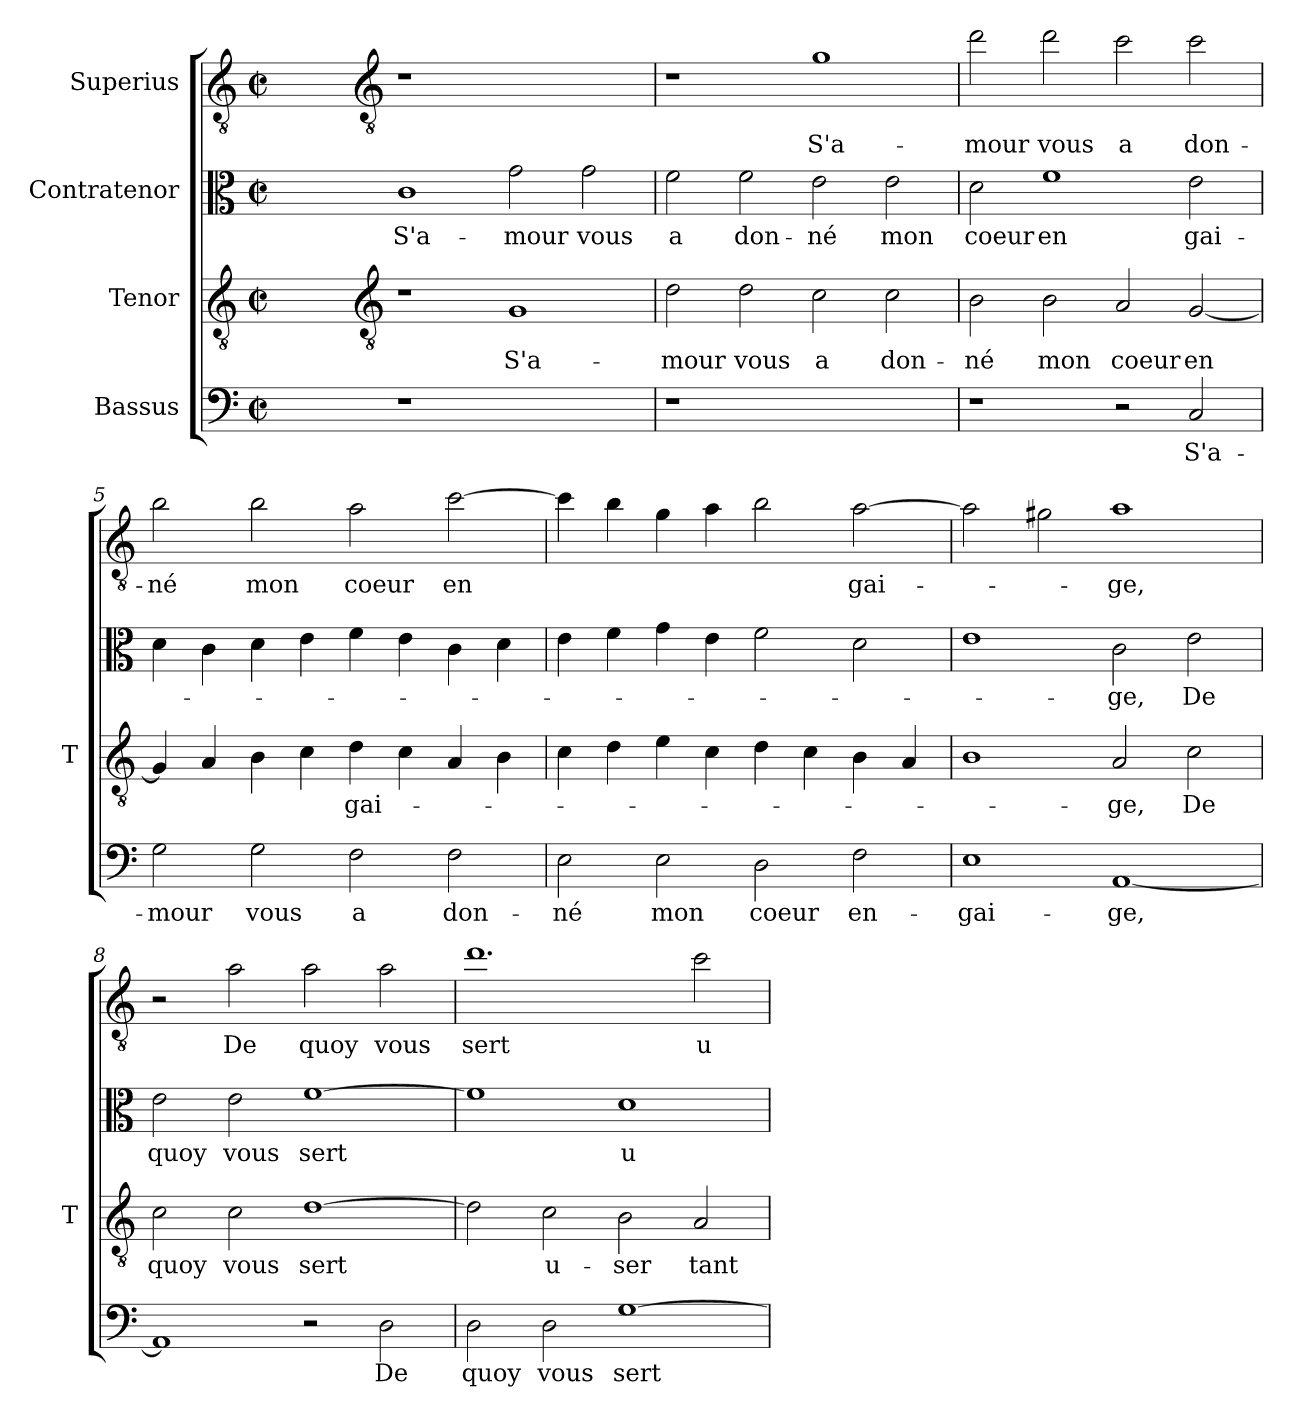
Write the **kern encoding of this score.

**kern	**text	**kern	**text	**kern	**text	**kern	**text
*part4	*part4	*part3	*part3	*part2	*part2	*part1	*part1
*staff4	*staff4	*staff3	*staff3	*staff2	*staff2	*staff1	*staff1
*I"Bassus	*	*I"Tenor	*	*I"Contratenor	*	*I"Superius	*
*	*	*I'T	*	*	*	*	*
*clefF4	*	*clefGv2	*	*clefC3	*	*clefGv2	*
*k[]	*	*k[]	*	*k[]	*	*k[]	*
*C:	*	*C:	*	*C:	*	*C:	*
*M2/2	*	*M2/2	*	*M2/2	*	*M2/2	*
*met(c|)	*	*met(c|)	*	*met(c|)	*	*met(c|)	*
=1	=1	=1	=1	=1	=1	=1	=1
1ryy	.	1ryy	.	1ryy	.	1ryy	.
*	*	*clefGv2	*	*	*	*clefGv2	*
=2-	=2-	=2-	=2-	=2-	=2-	=2-	=2-
1r	.	1r	.	1c	S'a-	1r	.
1ryy	.	1G	S'a-	2g	-mour	1ryy	.
.	.	.	.	2g	-vous	.	.
=3	=3	=3	=3	=3	=3	=3	=3
1r	.	2d	-mour	2f	-a	1r	.
.	.	2d	-vous	2f	don-	.	.
1ryy	.	2c	-a	2e	-né	1g	S'a-
.	.	2c	don-	2e	-mon	.	.
=4	=4	=4	=4	=4	=4	=4	=4
1r	.	2B	-né	2d	-coeur	2dd	-mour
.	.	2B	-mon	1f	-en	2dd	-vous
2r	.	2A	-coeur	.	.	2cc	-a
2C	S'a-	[2G	-en	2e	gai-	2cc	don-
=5	=5	=5	=5	=5	=5	=5	=5
2G	-mour	4G]	.	4d	.	2b	-né
.	.	4A	.	4c	.	.	.
2G	-vous	4B	.	4d	.	2b	-mon
.	.	4c	.	4e	.	.	.
2F	-a	4d	gai-	4f	.	2a	-coeur
.	.	4c	.	4e	.	.	.
2F	don-	4A	.	4c	.	[2cc	-en
.	.	4B	.	4d	.	.	.
=6	=6	=6	=6	=6	=6	=6	=6
2E	-né	4c	.	4e	.	4cc]	.
.	.	4d	.	4f	.	4b	.
2E	-mon	4e	.	4g	.	4g	.
.	.	4c	.	4e	.	4a	.
2D	-coeur	4d	.	2f	.	2b	.
.	.	4c	.	.	.	.	.
2F	en-	4B	.	2d	.	[2a	gai-
.	.	4A	.	.	.	.	.
=7	=7	=7	=7	=7	=7	=7	=7
1E	gai-	1B	.	1e	.	2a]	.
.	.	.	.	.	.	2g#X	.
[1AA	-ge,	2A	-ge,	2c	-ge,	1a	-ge,
.	.	2c	-De	2e	-De	.	.
=8	=8	=8	=8	=8	=8	=8	=8
1AA]	.	2c	-quoy	2e	-quoy	2r	.
.	.	2c	-vous	2e	-vous	2a	-De
2r	.	[1d	-sert	[1f	-sert	2a	-quoy
2D	-De	.	.	.	.	2a	-vous
=9	=9	=9	=9	=9	=9	=9	=9
2D	-quoy	2d]	.	1f]	.	1.dd	-sert
2D	-vous	2c	u-	.	.	.	.
[1G	-sert	2B	-ser	1d	u-	.	.
.	.	2A	-tant	.	.	2cc	u-
=	=	=	=	=	=	=	=
*-	*-	*-	*-	*-	*-	*-	*-
